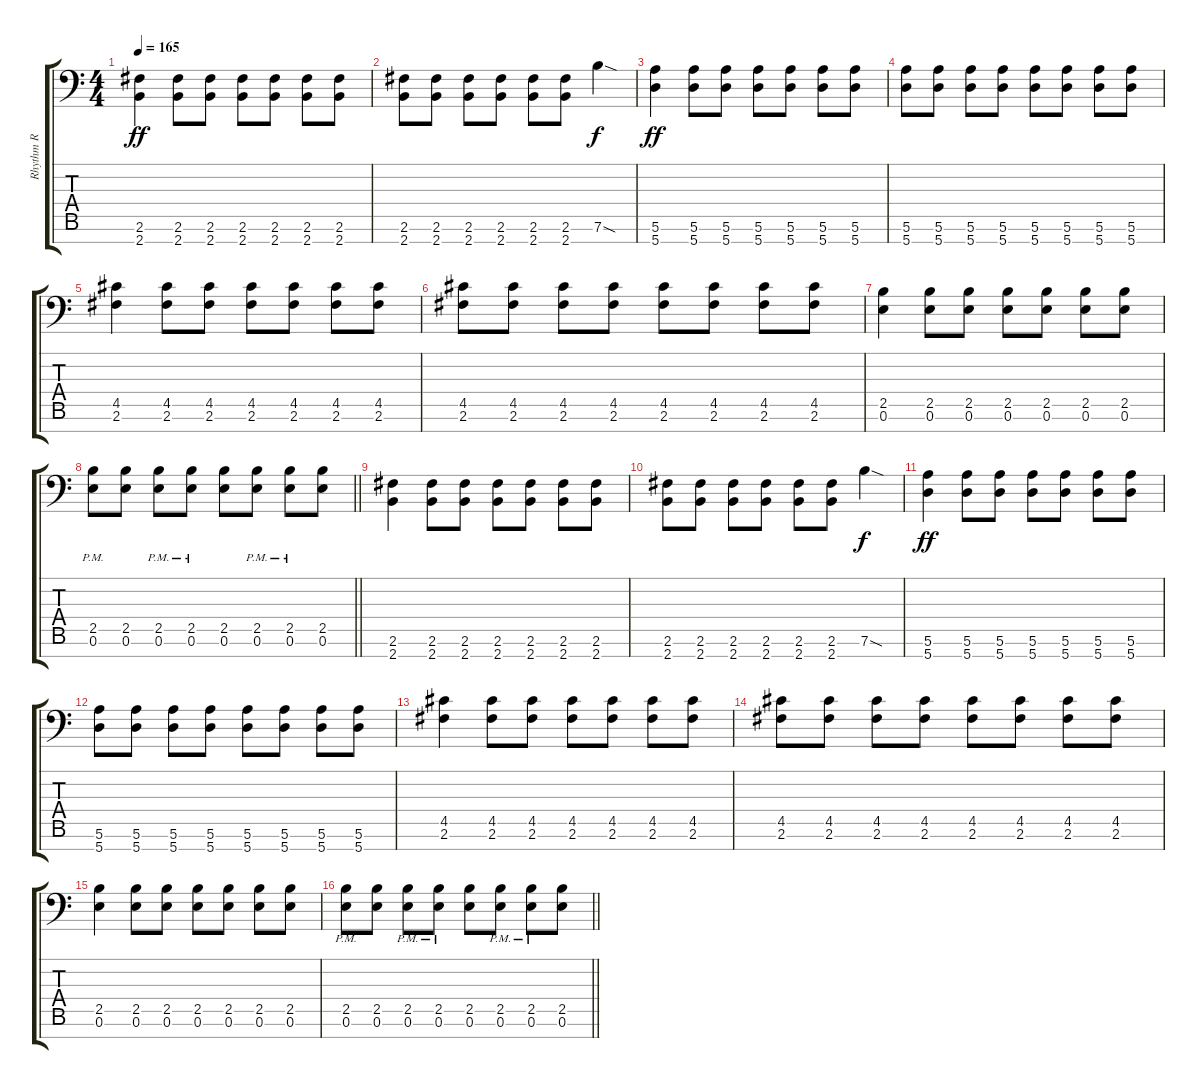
\track ("Rhythm R" "Rhythm R") {instrument overdrivenguitar}
\staff {score tabs}
\tuning (E4 B3 G3 D3 A2 E2 A1) {hide}
\ts (4 4)
\tempo 165
\clef f4
\ks c
(2.6 2.7).4{dy ff} (2.6 2.7).8 (2.6 2.7).8 (2.6 2.7).8 (2.6 2.7).8 (2.6 2.7).8 (2.6 2.7).8 |
(2.6 2.7).8 (2.6 2.7).8 (2.6 2.7).8 (2.6 2.7).8 (2.6 2.7).8 (2.6 2.7).8 7.6{sod}.4{dy f} |
(5.6 5.7).4{dy ff} (5.6 5.7).8 (5.6 5.7).8 (5.6 5.7).8 (5.6 5.7).8 (5.6 5.7).8 (5.6 5.7).8 |
(5.6 5.7).8 (5.6 5.7).8 (5.6 5.7).8 (5.6 5.7).8 (5.6 5.7).8 (5.6 5.7).8 (5.6 5.7).8 (5.6 5.7).8 |
(4.5 2.6).4 (4.5 2.6).8 (4.5 2.6).8 (4.5 2.6).8 (4.5 2.6).8 (4.5 2.6).8 (4.5 2.6).8 |
(4.5 2.6).8 (4.5 2.6).8 (4.5 2.6).8 (4.5 2.6).8 (4.5 2.6).8 (4.5 2.6).8 (4.5 2.6).8 (4.5 2.6).8 |
(2.5 0.6).4 (2.5 0.6).8 (2.5 0.6).8 (2.5 0.6).8 (2.5 0.6).8 (2.5 0.6).8 (2.5 0.6).8 |
\barLineRight lightlight
(2.5{pm} 0.6{pm}).8 (2.5 0.6).8 (2.5{pm} 0.6{pm}).8 (2.5{pm} 0.6{pm}).8 (2.5 0.6).8 (2.5{pm} 0.6{pm}).8 (2.5{pm} 0.6{pm}).8 (2.5 0.6).8 |
(2.6 2.7).4 (2.6 2.7).8 (2.6 2.7).8 (2.6 2.7).8 (2.6 2.7).8 (2.6 2.7).8 (2.6 2.7).8 |
(2.6 2.7).8 (2.6 2.7).8 (2.6 2.7).8 (2.6 2.7).8 (2.6 2.7).8 (2.6 2.7).8 7.6{sod}.4{dy f} |
(5.6 5.7).4{dy ff} (5.6 5.7).8 (5.6 5.7).8 (5.6 5.7).8 (5.6 5.7).8 (5.6 5.7).8 (5.6 5.7).8 |
(5.6 5.7).8 (5.6 5.7).8 (5.6 5.7).8 (5.6 5.7).8 (5.6 5.7).8 (5.6 5.7).8 (5.6 5.7).8 (5.6 5.7).8 |
(4.5 2.6).4 (4.5 2.6).8 (4.5 2.6).8 (4.5 2.6).8 (4.5 2.6).8 (4.5 2.6).8 (4.5 2.6).8 |
(4.5 2.6).8 (4.5 2.6).8 (4.5 2.6).8 (4.5 2.6).8 (4.5 2.6).8 (4.5 2.6).8 (4.5 2.6).8 (4.5 2.6).8 |
(2.5 0.6).4 (2.5 0.6).8 (2.5 0.6).8 (2.5 0.6).8 (2.5 0.6).8 (2.5 0.6).8 (2.5 0.6).8 |
\barLineRight lightlight
(2.5{pm} 0.6{pm}).8 (2.5 0.6).8 (2.5{pm} 0.6{pm}).8 (2.5{pm} 0.6{pm}).8 (2.5 0.6).8 (2.5{pm} 0.6{pm}).8 (2.5{pm} 0.6{pm}).8 (2.5 0.6).8
